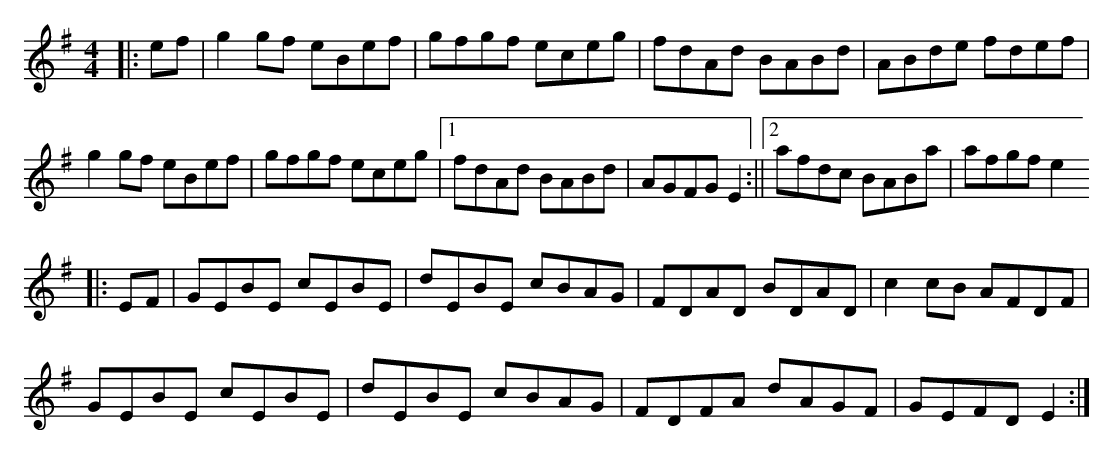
X:1
M:4/4
K:Emin
|:ef|g2gf eBef|gfgf eceg|fdAd BABd|ABde fdef|
g2gf eBef|gfgf eceg|1 fdAd BABd|AGFG E2:||2 afdc BABa | afgf e2
|:EF|GEBE cEBE|dEBE cBAG|FDAD BDAD|c2cB AFDF|
GEBE cEBE|dEBE cBAG|FDFA dAGF|GEFD E2:|
